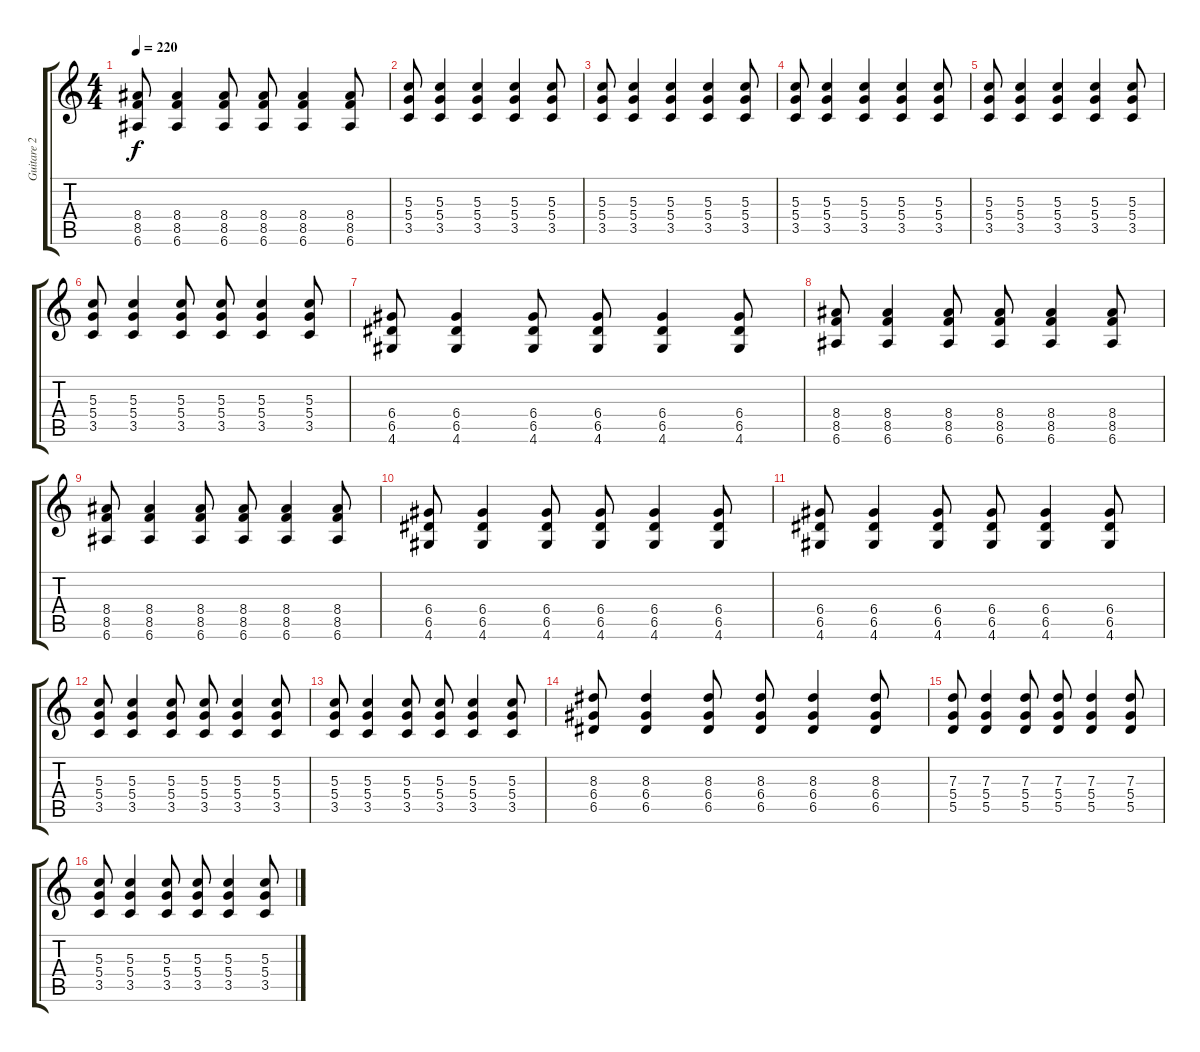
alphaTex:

\track ("Guitare 2" "Guitare 2") {instrument distortionguitar}
\staff {score tabs}
\tuning (E4 B3 G3 D3 A2 E2) {hide}
\ts (4 4)
\tempo 220
\clef g2
\ks c
(8.4 8.5 6.6).8{dy f} (8.4 8.5 6.6).4 (8.4 8.5 6.6).8 (8.4 8.5 6.6).8 (8.4 8.5 6.6).4 (8.4 8.5 6.6).8 |
(5.3 5.4 3.5).8 (5.3 5.4 3.5).4 (5.3 5.4 3.5).4 (5.3 5.4 3.5).4 (5.3 5.4 3.5).8 |
(5.3 5.4 3.5).8 (5.3 5.4 3.5).4 (5.3 5.4 3.5).4 (5.3 5.4 3.5).4 (5.3 5.4 3.5).8 |
(5.3 5.4 3.5).8 (5.3 5.4 3.5).4 (5.3 5.4 3.5).4 (5.3 5.4 3.5).4 (5.3 5.4 3.5).8 |
(5.3 5.4 3.5).8 (5.3 5.4 3.5).4 (5.3 5.4 3.5).4 (5.3 5.4 3.5).4 (5.3 5.4 3.5).8 |
(5.3 5.4 3.5).8 (5.3 5.4 3.5).4 (5.3 5.4 3.5).8 (5.3 5.4 3.5).8 (5.3 5.4 3.5).4 (5.3 5.4 3.5).8 |
(6.4 6.5 4.6).8 (6.4 6.5 4.6).4 (6.4 6.5 4.6).8 (6.4 6.5 4.6).8 (6.4 6.5 4.6).4 (6.4 6.5 4.6).8 |
(8.4 8.5 6.6).8 (8.4 8.5 6.6).4 (8.4 8.5 6.6).8 (8.4 8.5 6.6).8 (8.4 8.5 6.6).4 (8.4 8.5 6.6).8 |
(8.4 8.5 6.6).8 (8.4 8.5 6.6).4 (8.4 8.5 6.6).8 (8.4 8.5 6.6).8 (8.4 8.5 6.6).4 (8.4 8.5 6.6).8 |
(6.4 6.5 4.6).8 (6.4 6.5 4.6).4 (6.4 6.5 4.6).8 (6.4 6.5 4.6).8 (6.4 6.5 4.6).4 (6.4 6.5 4.6).8 |
(6.4 6.5 4.6).8 (6.4 6.5 4.6).4 (6.4 6.5 4.6).8 (6.4 6.5 4.6).8 (6.4 6.5 4.6).4 (6.4 6.5 4.6).8 |
(5.3 5.4 3.5).8 (5.3 5.4 3.5).4 (5.3 5.4 3.5).8 (5.3 5.4 3.5).8 (5.3 5.4 3.5).4 (5.3 5.4 3.5).8 |
(5.3 5.4 3.5).8 (5.3 5.4 3.5).4 (5.3 5.4 3.5).8 (5.3 5.4 3.5).8 (5.3 5.4 3.5).4 (5.3 5.4 3.5).8 |
(8.3 6.4 6.5).8 (8.3 6.4 6.5).4 (8.3 6.4 6.5).8 (8.3 6.4 6.5).8 (8.3 6.4 6.5).4 (8.3 6.4 6.5).8 |
(7.3 5.4 5.5).8 (7.3 5.4 5.5).4 (7.3 5.4 5.5).8 (7.3 5.4 5.5).8 (7.3 5.4 5.5).4 (7.3 5.4 5.5).8 |
(5.3 5.4 3.5).8 (5.3 5.4 3.5).4 (5.3 5.4 3.5).8 (5.3 5.4 3.5).8 (5.3 5.4 3.5).4 (5.3 5.4 3.5).8
